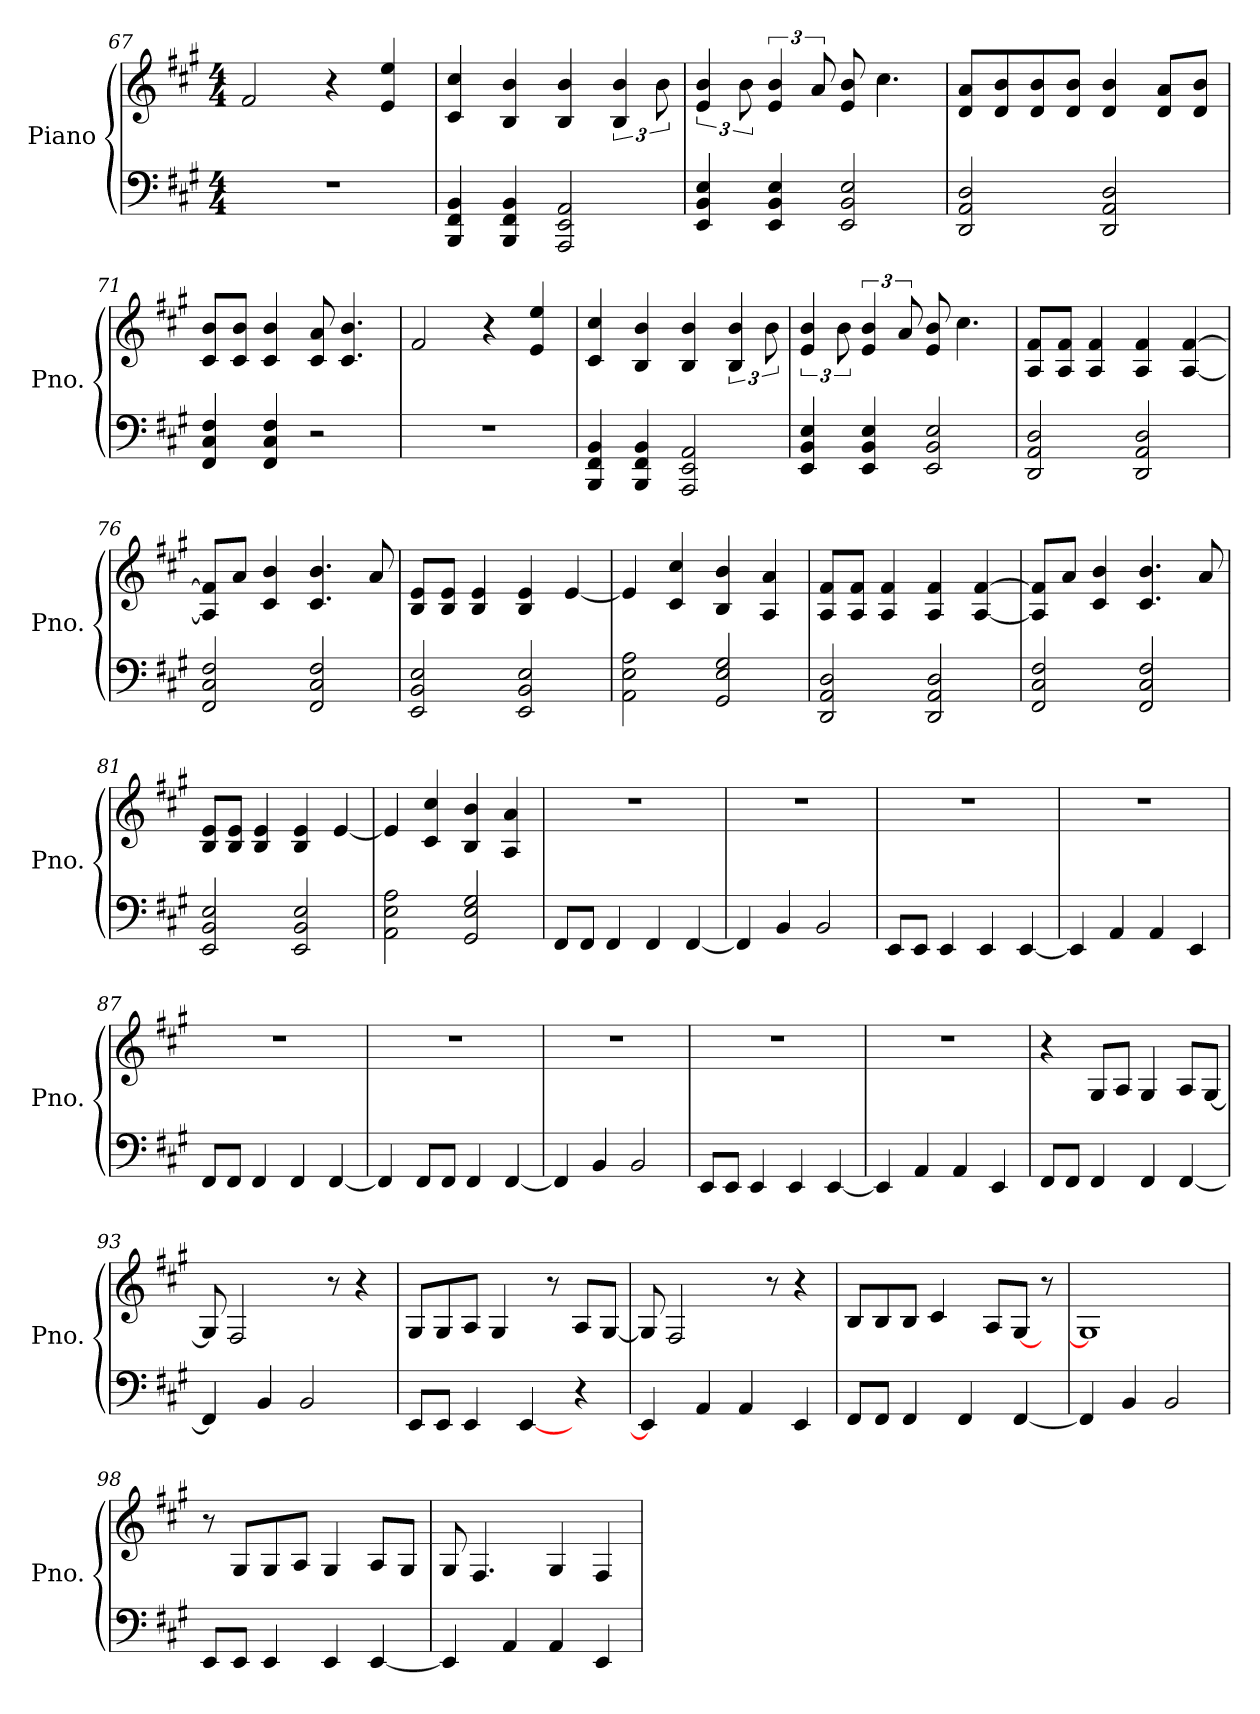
**kern	**kern
*part1	*part1
*staff2	*staff1
*I"Piano	*
*I'Pno.	*
*clefF4	*clefG2
*k[f#c#g#]	*k[f#c#g#]
*M4/4	*M4/4
=67	=67
1r	2f#/
.	4r
.	4e/ 4ee/
=68	=68
4BBB/ 4FF#/ 4BB/	4c#/ 4cc#/
4BBB/ 4FF#/ 4BB/	4B/ 4b/
2AAA/ 2EE/ 2AA/	4B/ 4b/
.	6B/ 6b/
.	12b\
=69	=69
4EE/ 4BB/ 4E/	6e/ 6b/
.	12b\
4EE/ 4BB/ 4E/	6e/ 6b/
.	12a/
2EE/ 2BB/ 2E/	8e/ 8b/
.	4.cc#\
!!LO:LB:g=z
=70	=70
2DD/ 2AA/ 2D/	8d/ 8a/L
.	8d/ 8b/
.	8d/ 8b/
.	8d/ 8b/J
2DD/ 2AA/ 2D/	4d/ 4b/
.	8d/ 8a/L
.	8d/ 8b/J
=71	=71
4FF#/ 4C#/ 4F#/	8c#/ 8b/L
.	8c#/ 8b/J
4FF#/ 4C#/ 4F#/	4c#/ 4b/
2r	8c#/ 8a/
.	4.c#/ 4.b/
=72	=72
1r	2f#/
.	4r
.	4e/ 4ee/
=73	=73
4BBB/ 4FF#/ 4BB/	4c#/ 4cc#/
4BBB/ 4FF#/ 4BB/	4B/ 4b/
2AAA/ 2EE/ 2AA/	4B/ 4b/
.	6B/ 6b/
.	12b\
=74	=74
4EE/ 4BB/ 4E/	6e/ 6b/
.	12b\
4EE/ 4BB/ 4E/	6e/ 6b/
.	12a/
2EE/ 2BB/ 2E/	8e/ 8b/
.	4.cc#\
=75	=75
2DD/ 2AA/ 2D/	8A/ 8f#/L
.	8A/ 8f#/J
.	4A/ 4f#/
2DD/ 2AA/ 2D/	4A/ 4f#/
.	[4A/ [4f#/
!!LO:LB:g=z
=76	=76
2FF#/ 2C#/ 2F#/	8A/] 8f#/]L
.	8a/J
.	4c#/ 4b/
2FF#/ 2C#/ 2F#/	4.c#/ 4.b/
.	8a/
=77	=77
2EE/ 2BB/ 2E/	8B/ 8e/L
.	8B/ 8e/J
.	4B/ 4e/
2EE/ 2BB/ 2E/	4B/ 4e/
.	[4e/
=78	=78
2AA\ 2E\ 2A\	4e/]
.	4c#/ 4cc#/
2GG#/ 2E/ 2G#/	4B/ 4b/
.	4A/ 4a/
=79	=79
2DD/ 2AA/ 2D/	8A/ 8f#/L
.	8A/ 8f#/J
.	4A/ 4f#/
2DD/ 2AA/ 2D/	4A/ 4f#/
.	[4A/ [4f#/
=80	=80
2FF#/ 2C#/ 2F#/	8A/] 8f#/]L
.	8a/J
.	4c#/ 4b/
2FF#/ 2C#/ 2F#/	4.c#/ 4.b/
.	8a/
=81	=81
2EE/ 2BB/ 2E/	8B/ 8e/L
.	8B/ 8e/J
.	4B/ 4e/
2EE/ 2BB/ 2E/	4B/ 4e/
.	[4e/
!!LO:PB:g=z
=82	=82
2AA\ 2E\ 2A\	4e/]
.	4c#/ 4cc#/
2GG#/ 2E/ 2G#/	4B/ 4b/
.	4A/ 4a/
=83	=83
8FF#/L	1r
8FF#/J	.
4FF#/	.
4FF#/	.
[4FF#/	.
=84	=84
4FF#/]	1r
4BB/	.
2BB/	.
=85	=85
8EE/L	1r
8EE/J	.
4EE/	.
4EE/	.
[4EE/	.
=86	=86
4EE/]	1r
4AA/	.
4AA/	.
4EE/	.
=87	=87
8FF#/L	1r
8FF#/J	.
4FF#/	.
4FF#/	.
[4FF#/	.
=88	=88
4FF#/]	1r
8FF#/L	.
8FF#/J	.
4FF#/	.
[4FF#/	.
=89	=89
4FF#/]	1r
4BB/	.
2BB/	.
!!LO:LB:g=z
=90	=90
8EE/L	1r
8EE/J	.
4EE/	.
4EE/	.
[4EE/	.
=91	=91
4EE/]	1r
4AA/	.
4AA/	.
4EE/	.
=92	=92
8FF#/L	4r
8FF#/J	.
4FF#/	8G#/L
.	8A/J
4FF#/	4G#/
[4FF#/	8A/L
.	[8G#/J
=93	=93
4FF#/]	8G#/]
.	2F#/
4BB/	.
2BB/	.
.	8r
.	4r
=94	=94
8EE/L	8G#/L
8EE/J	8G#/
4EE/	8A/J
.	4G#/
[4EE/	.
.	8r
4r	8A/L
.	[8G#/J
=95	=95
4EE/]	8G#/]
.	2F#/
4AA/	.
4AA/	.
.	8r
4EE/	4r
!!LO:LB:g=z
=96	=96
8FF#/L	8B/L
8FF#/J	8B/
4FF#/	8B/J
.	4c#/
4FF#/	.
.	8A/L
[4FF#/	[8G#/J
.	8r
=97	=97
4FF#/]	1G#]
4BB/	.
2BB/	.
=98	=98
8EE/L	8r
8EE/J	8G#/L
4EE/	8G#/
.	8A/J
4EE/	4G#/
[4EE/	8A/L
.	8G#/J
=99	=99
4EE/]	8G#/
.	4.F#/
4AA/	.
4AA/	4G#/
4EE/	4F#/
=	=
*-	*-
